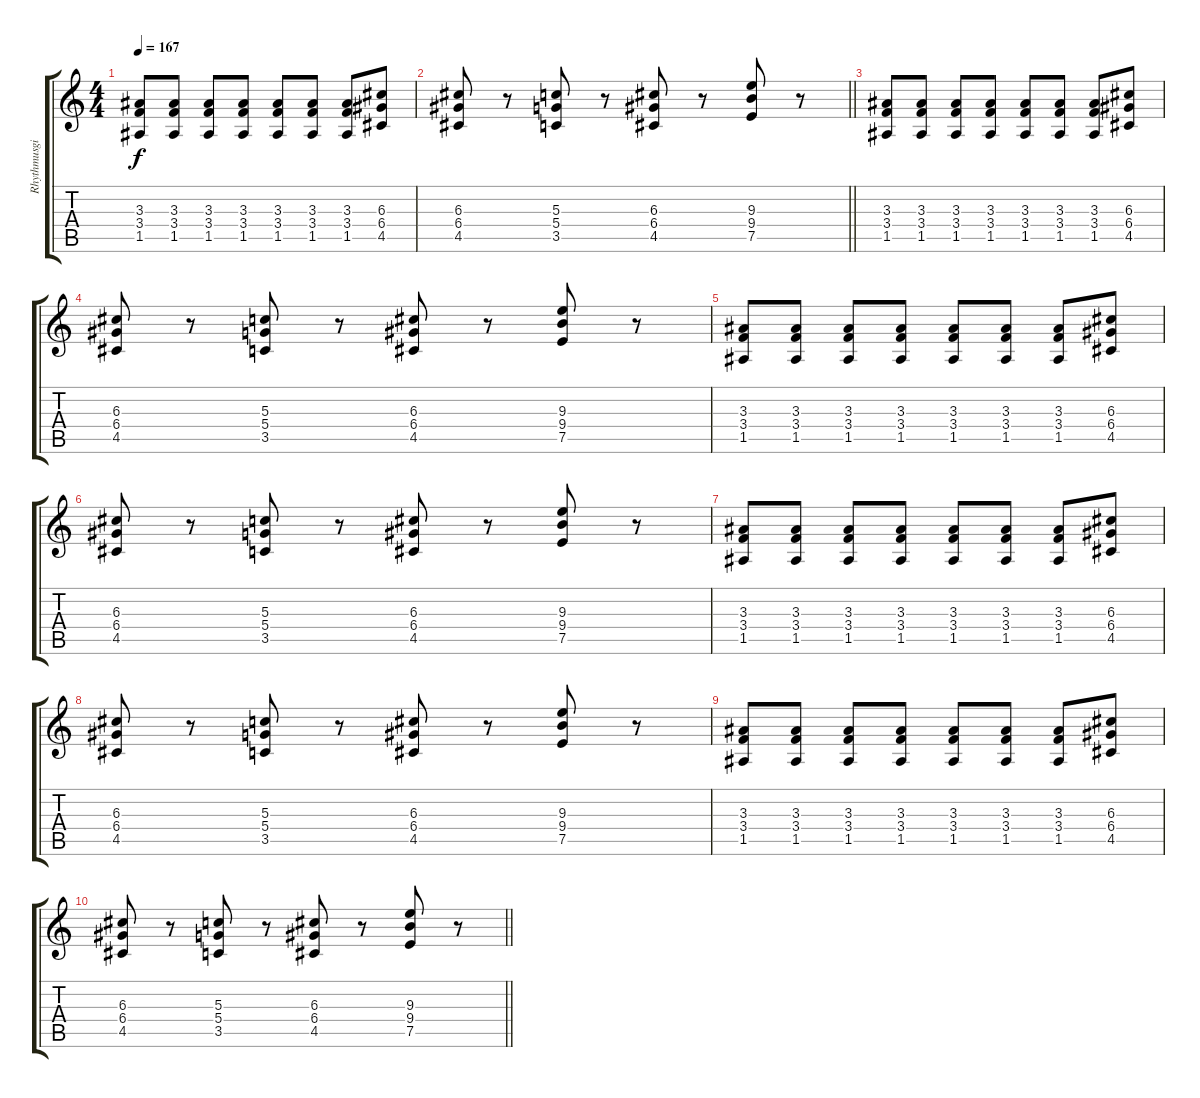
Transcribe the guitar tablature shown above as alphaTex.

\track ("Rhythmusgitarre" "Rhythmusgi") {instrument distortionguitar}
\staff {score tabs}
\tuning (E4 B3 G3 D3 A2 E2) {hide}
\ts (4 4)
\tempo 167
\clef g2
\ks c
(3.3 3.4 1.5).8{dy f} (3.3 3.4 1.5).8 (3.3 3.4 1.5).8 (3.3 3.4 1.5).8 (3.3 3.4 1.5).8 (3.3 3.4 1.5).8 (3.3 3.4 1.5).8 (6.3 6.4 4.5).8 |
\barLineRight lightlight
(6.3 6.4 4.5).8 r.8 (5.3 5.4 3.5).8 r.8 (6.3 6.4 4.5).8 r.8 (9.3 9.4 7.5).8 r.8 |
(3.3 3.4 1.5).8 (3.3 3.4 1.5).8 (3.3 3.4 1.5).8 (3.3 3.4 1.5).8 (3.3 3.4 1.5).8 (3.3 3.4 1.5).8 (3.3 3.4 1.5).8 (6.3 6.4 4.5).8 |
(6.3 6.4 4.5).8 r.8 (5.3 5.4 3.5).8 r.8 (6.3 6.4 4.5).8 r.8 (9.3 9.4 7.5).8 r.8 |
(3.3 3.4 1.5).8 (3.3 3.4 1.5).8 (3.3 3.4 1.5).8 (3.3 3.4 1.5).8 (3.3 3.4 1.5).8 (3.3 3.4 1.5).8 (3.3 3.4 1.5).8 (6.3 6.4 4.5).8 |
(6.3 6.4 4.5).8 r.8 (5.3 5.4 3.5).8 r.8 (6.3 6.4 4.5).8 r.8 (9.3 9.4 7.5).8 r.8 |
(3.3 3.4 1.5).8 (3.3 3.4 1.5).8 (3.3 3.4 1.5).8 (3.3 3.4 1.5).8 (3.3 3.4 1.5).8 (3.3 3.4 1.5).8 (3.3 3.4 1.5).8 (6.3 6.4 4.5).8 |
(6.3 6.4 4.5).8 r.8 (5.3 5.4 3.5).8 r.8 (6.3 6.4 4.5).8 r.8 (9.3 9.4 7.5).8 r.8 |
(3.3 3.4 1.5).8 (3.3 3.4 1.5).8 (3.3 3.4 1.5).8 (3.3 3.4 1.5).8 (3.3 3.4 1.5).8 (3.3 3.4 1.5).8 (3.3 3.4 1.5).8 (6.3 6.4 4.5).8 |
\barLineRight lightlight
(6.3 6.4 4.5).8 r.8 (5.3 5.4 3.5).8 r.8 (6.3 6.4 4.5).8 r.8 (9.3 9.4 7.5).8 r.8
